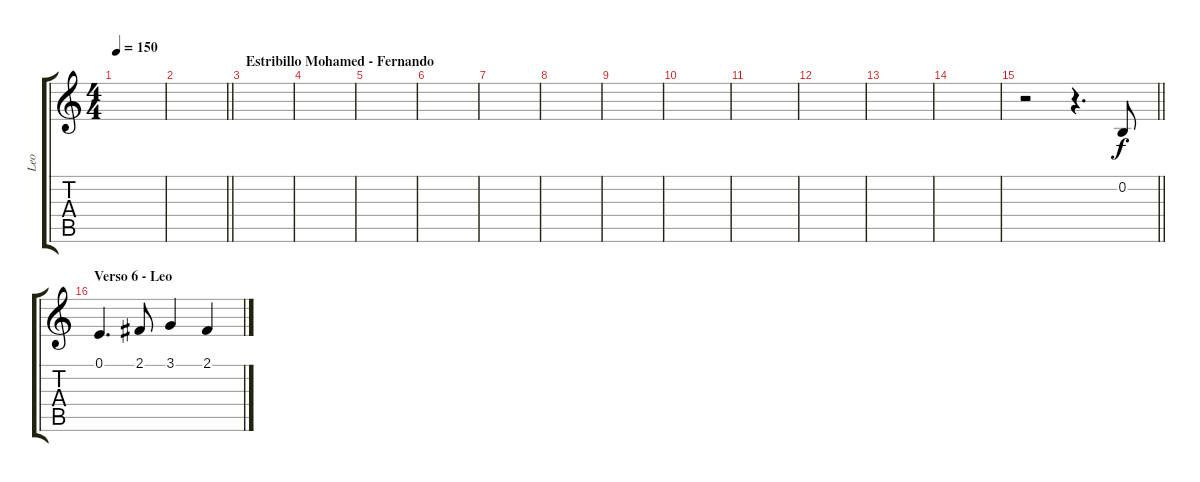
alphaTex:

\track ("Leo" "Leo") {instrument synthbrass1}
\staff {score tabs}
\tuning (E4 B3 G3 D3 A2 E2) {hide}
\ts (4 4)
\tempo 150
\clef g2
\ks c
|
\barLineRight lightlight
|
\section ("" "Estribillo Mohamed - Fernando")
|
|
|
|
|
|
|
|
|
|
|
|
\barLineRight lightlight
r.2 r.4{d} 0.2.8 |
\section ("" "Verso 6 - Leo")
0.1.4{d} 2.1.8 3.1.4 2.1.4
